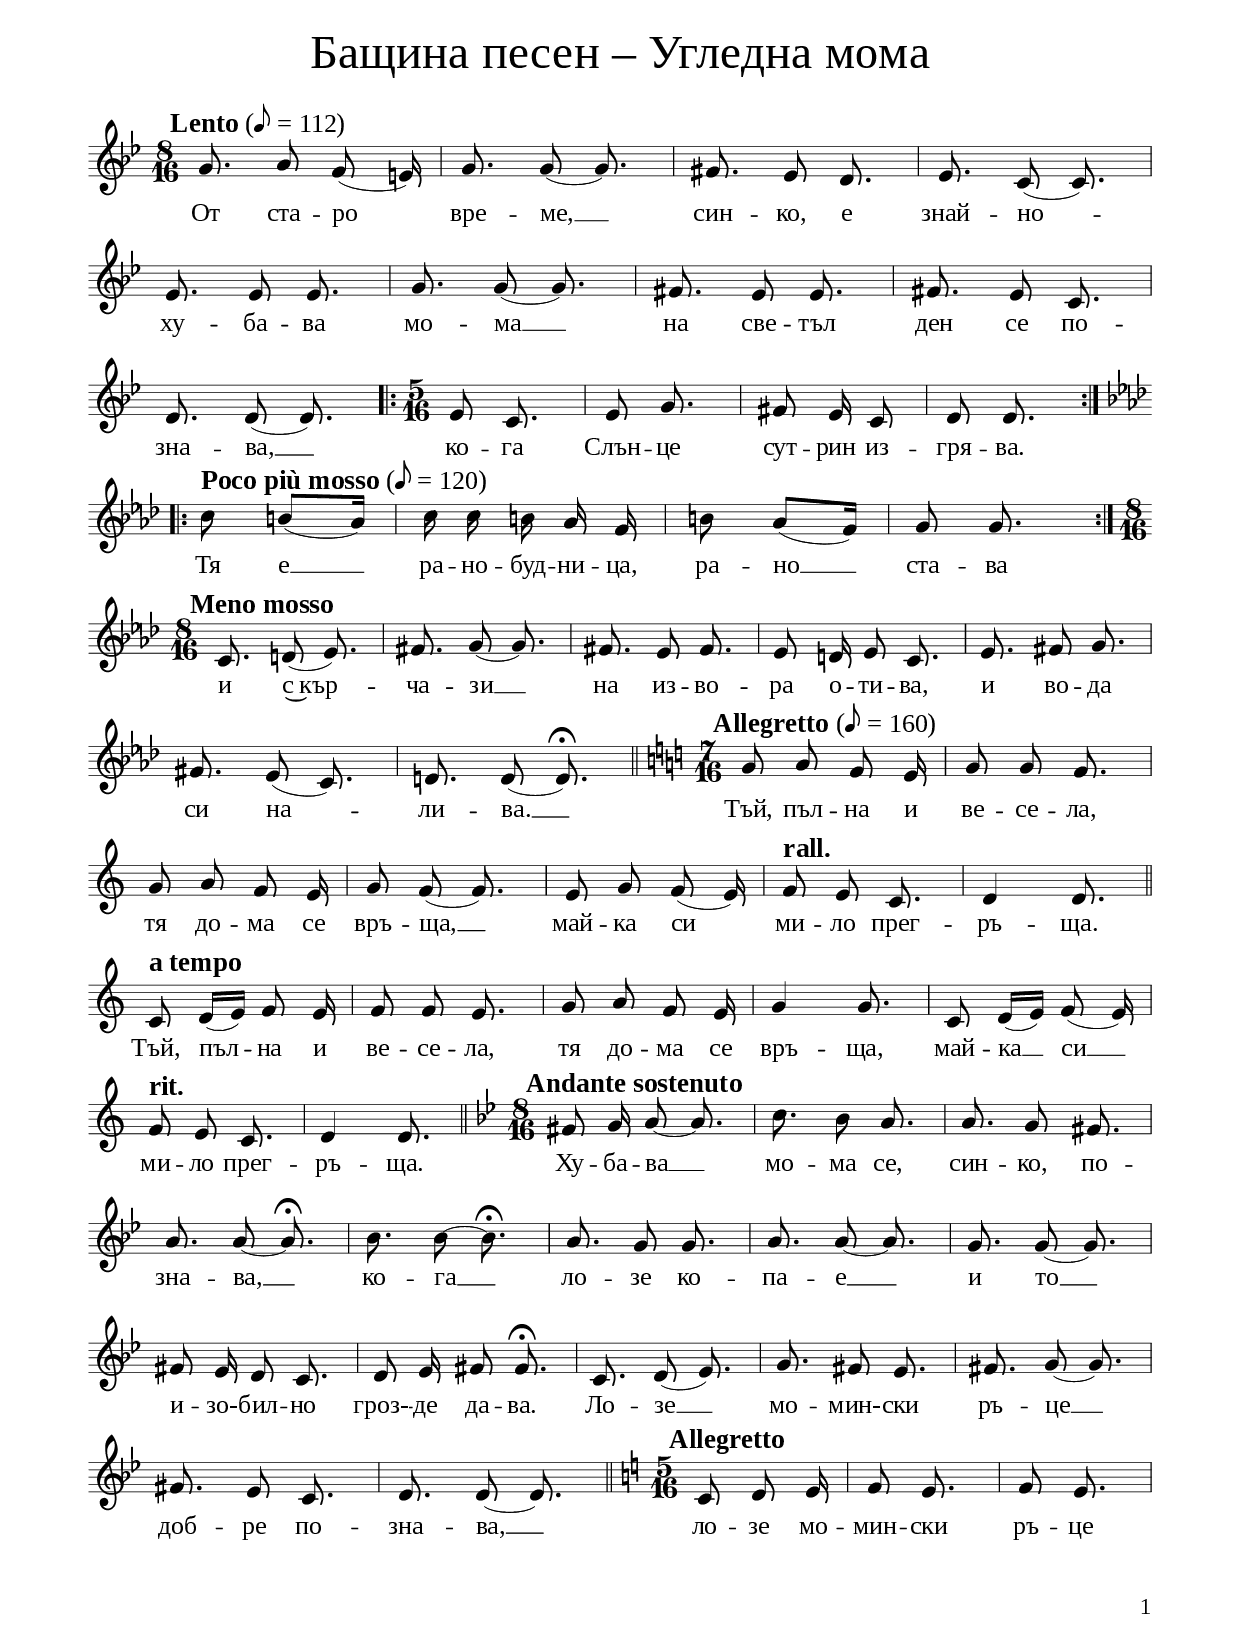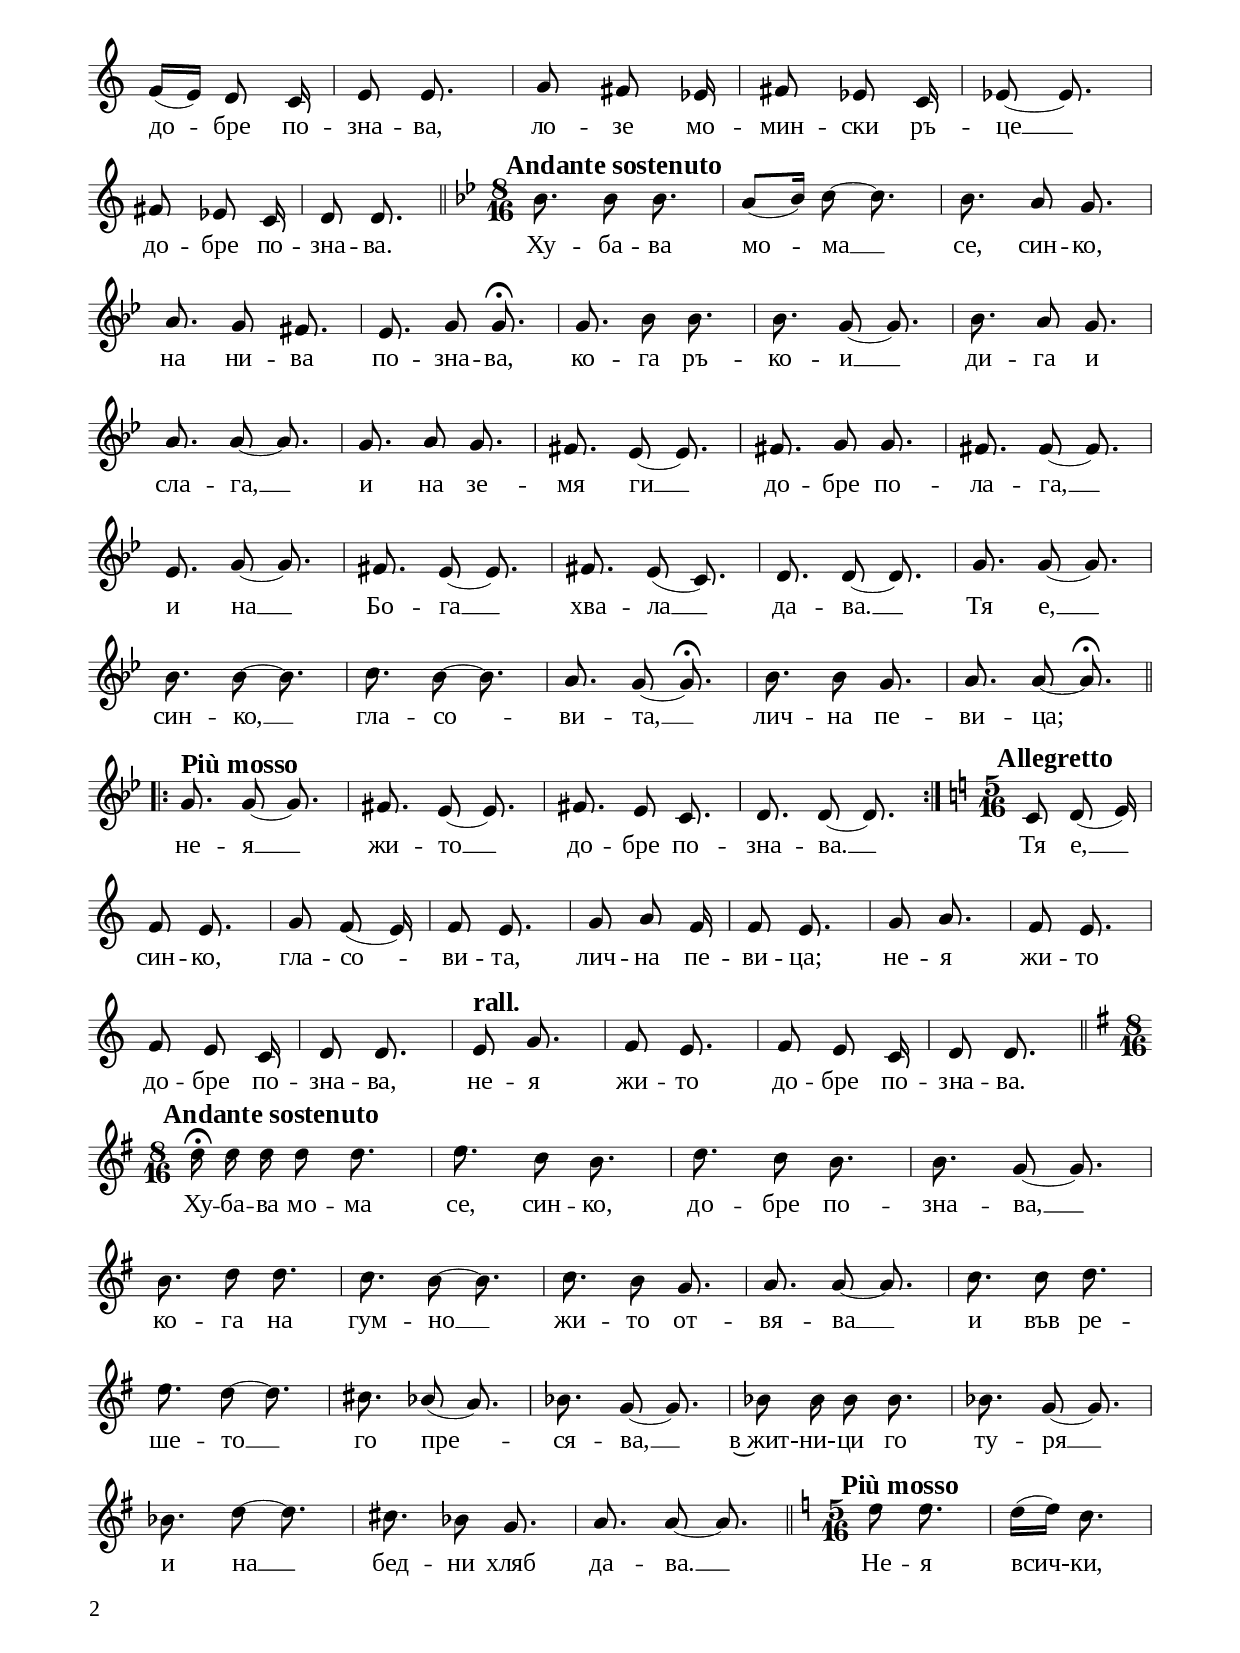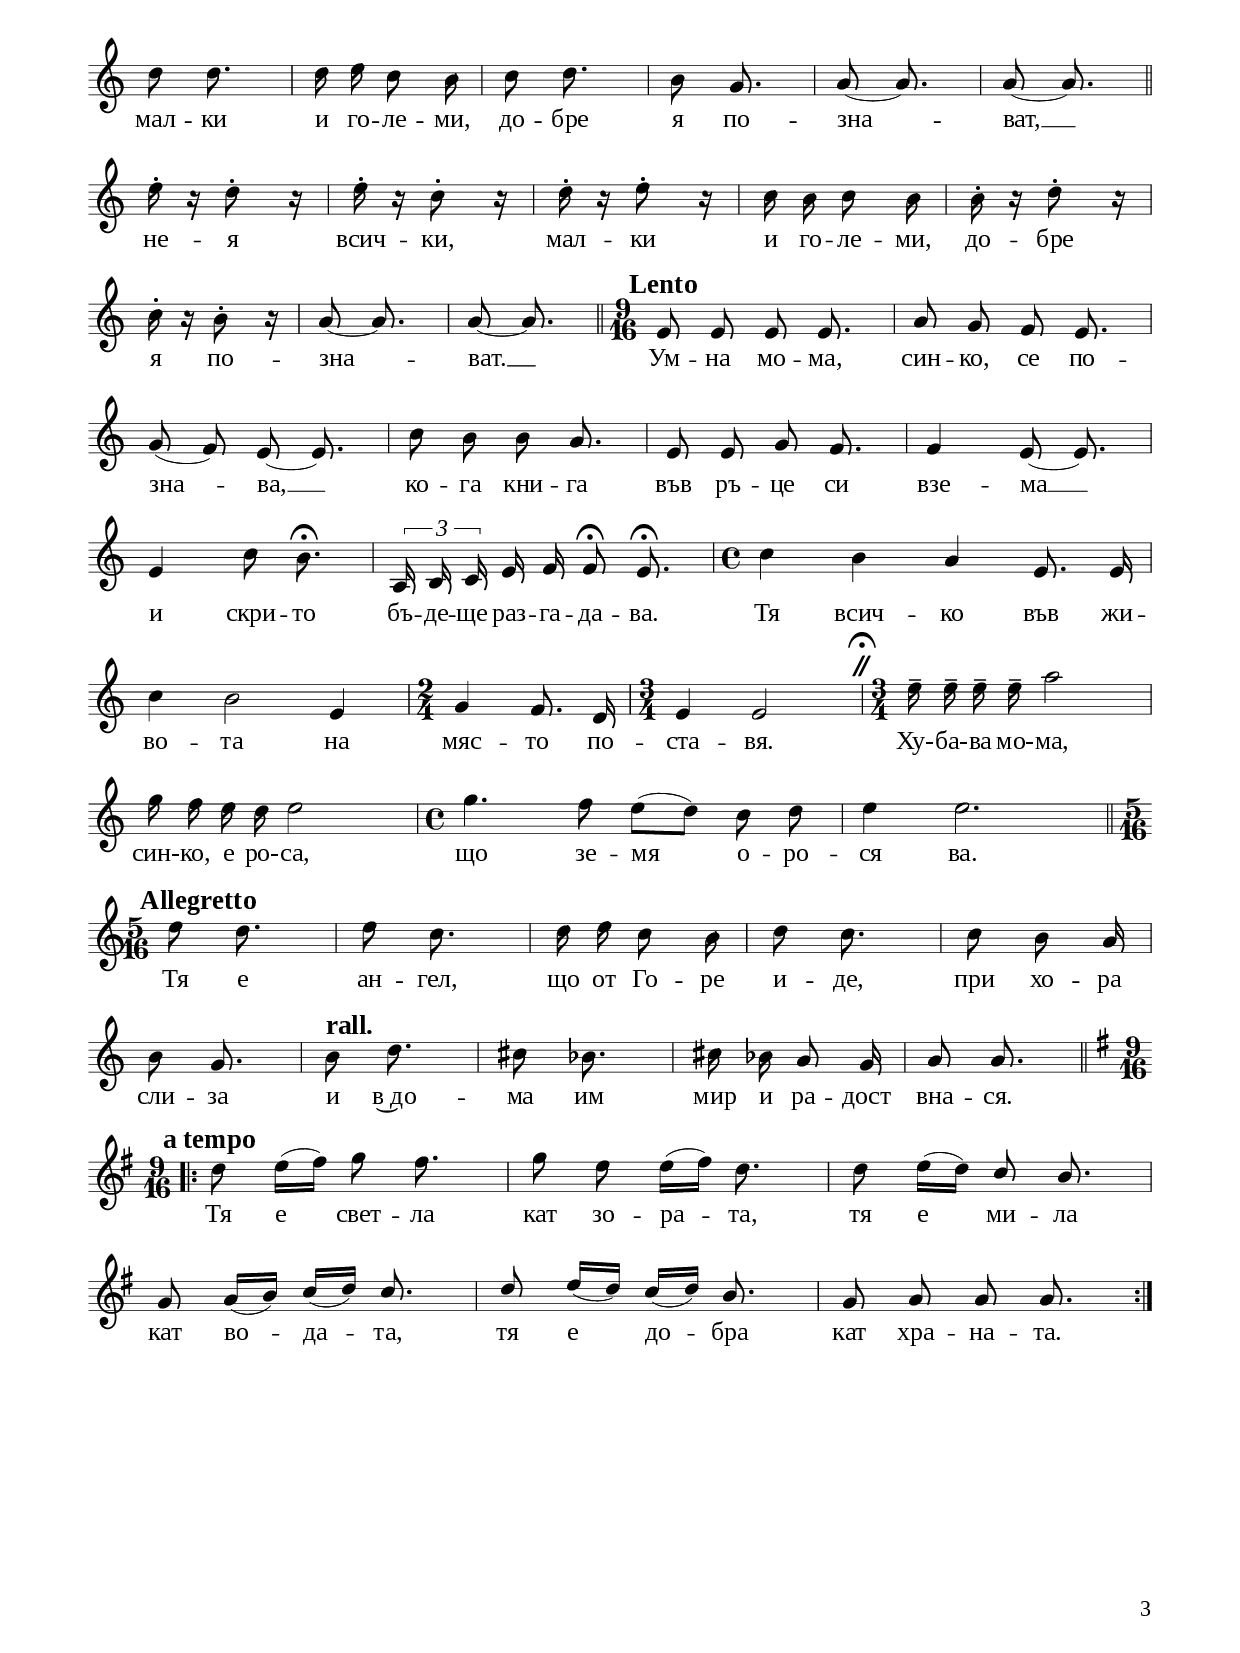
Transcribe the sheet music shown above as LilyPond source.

\version "2.24.3"

% include paper part and global functions
\include "include/globals.ily"
\bookpart {
  \label #'ref138
  \tocItem \markup "Бащина песен – Угледна мома"
  \paper {
    print-all-headers = ##t
    print-page-number = ##t
    print-first-page-number = ##t

    % put page numbers on the bottom
    oddHeaderMarkup = \markup ""
    evenHeaderMarkup = \markup ""
    oddFooterMarkup = \markup
    \fill-line {
      ""
      \if \should-print-page-number \fromproperty #'page:page-number-string
    }
    evenFooterMarkup = \markup
    \fill-line {
      \if \should-print-page-number \fromproperty #'page:page-number-string
      ""
    }

    left-margin = 1.5\cm
    right-margin = 1.5\cm
    top-margin = 1.6\cm
    bottom-margin = 1.2\cm
    ragged-bottom = ##t % do not spread the staves to fill the whole vertical space

    % change distance between staves
    system-system-spacing =
    #'((basic-distance . 11.5)
       (minimum-distance . 6)
       (padding . 1)
       (stretchability . 12))
  }
  \score {
    \layout {
      indent = 0.0\cm % remove first line indentation
      ragged-last = ##f % do spread last line to fill the whole space
      \override Staff.BarLine.thick-thickness = #4 %make the end and repeat bars thiner
      \override Score.VoltaBracket.font-size = #-1.7 % make the repeat number fontsize smaller
      

      \context {
        \Score
        \omit BarNumber %remove bar numbers
        \override KeySignature.X-offset = #-1.2 % decrease keysigniture offset
        \override TimeSignature.X-offset = #-1.8 % decrease time signiture offset
        \override MetronomeMark.font-size = #1.5 % increase the tempo fontsize
        \override TupletNumber.font-size = #0.4 % increase the triol number

      } % context

      \context {
        % change staff size
        \Staff
        fontSize = #+0 % affects notes size only
        \override StaffSymbol.staff-space = #(magstep -3)
        \override StaffSymbol.thickness = #0.5
        \override BarLine.hair-thickness = #1
        %\override StaffSymbol.ledger-line-thickness = #'(0 . 0)
      }

      \context {
        % adjust space between staff and lyrics and between the two lyric lines
        \Lyrics
        \override VerticalAxisGroup.nonstaff-relatedstaff-spacing = #'((padding . 1))
        \override VerticalAxisGroup.nonstaff-nonstaff-spacing = #'((minimum-distance . 2))
        includeGraceNotes = ##t
      }
    } % layout

    \new Voice  \relative c' {
      \clef treble
      \key g \minor
      \time 8/16
      \tempoFunc "Lento" 8 "112"
      \autoBeamOff
      g'8. a8 f(e16) |
      g8. g8(g8.) |
      fis8. ees8 d8. |
      ees8. c8(c8.) | \break

      ees8. ees8 ees8. |
      g8. g8(g8.)  |
      fis8. ees8 ees8.  |
      fis8. ees8 c8.  | \break

      d8. d8(d8.)  |
      \bar ".|:" \time 5/16 ees8 c8.  |
      ees8 g8. |
      fis8 ees16 c8  |
      d8 d8. | \bar ":|.:" \break

      \tempoFunc "Poco più mosso" 8 "120"
      \key f \minor
      c'8 b8[(aes16)] |  |
      c16 c b aes f |  |
      b8 aes([f16])  |
      g8 g8. | \bar ":|."

      \time 8/16 \break
      \tempo "Meno mosso" c,8. d8(ees8.) |
      fis8. g8 (g8.) |
      fis8. ees8 fis8. |
      ees8 d16 ees8 c8. |
      ees8. fis8 g8. | \break

      fis8.ees8(c8.) |
      d8. d8(d8.\fermata) | \bar "||"
      \time 7/16
      \key c \major
      \tempoFunc "Allegretto" 8 "160"
      g8 a f e16 |
      g8 g f8. | \break

      g8 a f e16 |
      g8 f(f8.) |
      e8 g f(e16) |
      \tempo "rall." f8 e c8. |
      d4 d8. | \bar "||" \break

      \tempo "a tempo"
      c8 d16[(e)] f8 e16 |
      f8 f e8. |
      g8 a f e16 |
      g4 g8. |
      c,8 d16[(e)] f8(e16) | \break

      \tempo "rit."
      f8 e c8. |
      d4 d8. | \bar "||"
      \key g \minor
      \time 8/16
      \tempo "Andante sostenuto"
      fis8 g16 a8~ a8. |
      c8. bes8 a8. |
      a8. g8 fis8. | \break

      a8. a8~ a8.\fermata |
      bes8. bes8~ bes8.\fermata |
      a8. g8 g8. |
      a8. a8~ a8. |
      g8. g8~ g8. | \break

      fis8 ees16 d8 c8. |
      d8 ees16 fis8 fis8.\fermata |
      c8. d8(ees8.) |
      g8. fis8 ees8. |
      fis8. g8~ g8. | \break

      fis8. ees8 c8. |
      d8. d8~ d8. | \bar "||"
      \key c \major
      \time 5/16
      \tempo "Allegretto"
      c8 d e 16 |
      f8 e8. |
      f8 e8. | \break

      f16[(e)] d8 c16 |
      e8 e8.|
      g8 fis ees16 |
      fis8 ees8 c16 |
      ees8~ ees8. | \break

      fis8 ees8 c16 |
      d8 d8. | \bar "||"
      \key g \minor
      \time 8/16
      \tempo "Andante sostenuto"
      bes'8. bes8 bes8. |
      a8[(bes16)] c8~ c8. |
      bes8. a8 g8. | \break
      a8. g8 fis8. |
      ees8. g8 g8.\fermata |
      g8. bes8 bes8. |
      bes8. g8~ g8. |
      bes8. a8 g8. | \break

      a8. a8~ a8. |
      g8. a8 g8. |
      fis8. ees8~ ees8. |
      fis8. g8 g8. |
      fis8. fis8~ fis8. | \break

      ees8. g8~ g8. |
      fis8. ees8~ ees8. |
      fis8. ees8(c8.) |
      d8. d8~ d8. |
      g8. g8~ g8. | \break

      bes8. bes8~ bes8. |
      c8. bes8~ bes8. |
      a8. g8~ g8.\fermata |
      bes8. bes8 g8. |
      a8. a8~ a8.\fermata | \break

      \bar ".|:-||"  \tempo "Più mosso"
      g8. g8~ g8. |
      fis8. ees8~ ees8. |
      fis8. ees8 c8. |
      d8. d8~ d8. | \bar ":|."

      \key c \major
      \time 5/16
      \tempo "Allegretto"
      c8 d(e16) | \break

      f8 e8. |
      g8 f8(e16) |
      f8 e8. |
      g8 a f16 |
      f8 e8. |
      g8 a8. |
      f8 e8. | \break

      f8 e c16 |
      d8 d8. |
      \tempo "rall."
      e8 g8. |
      f8 e8. |
      f8 e c16 |
      d8 d8. | \bar "||"
      \time 8/16
      \key g \major
      \break

      \tempo "Andante sostenuto"
      d'16\fermata d d d8 d8. |
      e8. c8 b8. |
      d8. c8 b8. |
      b8. g8~ g8. \break

      b8. d8 d8. |
      c8. b8~ b8. |
      c8. b8 g8. |
      a8. a8~ a8. |
      c8. c8 d8. | \break

      e8. d8~ d8. |
      cis8. \stemUp bes8(a8.) \stemNeutral |
      bes8. g8~ g8. |
      bes8 bes16 bes8 bes8. |
      bes8. g8~ g8. | \break
      bes8. d8~ d8. |
      cis8. bes8 g8. |
      a8. a8~ a8. |  \bar "||"
      \key c \major
      \time 5/16
      \tempo "Più mosso" e'8 e8. |
      d16[(e)] c8. | \break
      d8 d8. |
      d16 e c8  b16 |
      c8 d8. |
      b8 g8. |
      a8~ a8. |
      a8~ a8. | \bar "||" \break

      e'16\staccato r16 d8\staccato r16 |
      e16\staccato r16 c8\staccato r16 |
      d16\staccato r16 e8\staccato r16 |
      c16 b c8 b16 |
      b16\staccato r16 d8\staccato r16 | \break

      c16\staccato r16 b8\staccato r16 |
      a8~ a8. |
      a8~ a8. |  \bar "||"
      \key a \minor
      \time 9/16
      \tempo "Lento" e8 e e e8. |
      a8 g f e8. | \break

      g8(f) e8~ e8. |
      c'8 b b a8. |
      e8 e g f8. |
      f4 e8~ e8. | \break

      e4 c'8 b8.\fermata |
      \tuplet 3/2 { a,16 b c } e f f8\fermata e8.\fermata |
      \time 4/4 c'4 b a e8. e16  \break |

      c'4 b2 e,4 |
      \time 2/4 g4 f8. d16 |
      \time 3/4 e4   e2 \mark\markup{ \column { \hspace #0 \center-align \normalsize \musicglyph #"scripts.ufermata"  \center-align \normalsize \musicglyph #"scripts.caesura.straight" }}
      |
      \bar "|"
      \time 3/4  | % 149

      e'16 --e16 --e16 --
      e16 --a2   \break | % 151
      g16 f16 e16 d16
      e2 | % 152

      \time 4/4  | % 152
      g4.f8 e8 ( [d8 ] )
      c8 d8  | % 153
      e4 e2. \bar "||" \break
      \tempo "Allegretto"
      \time 5/16  | % 154
      e8 d8. | % 155
      e8 c8. | % 156
      d16 e16  c8 b16 |% 158
      d8 c8. | c8 b8 a16 | \break
      b8  g8. |
      \tempo"rall."b8 d8. | % 161
      cis8 bes8. | % 162
      cis16 bes16  a8  g16 | % 163
      a8  a8. \bar "||"

      \break \repeat volta 1 {
        | % 164
        \bar ".|:-||"  \key g \major \time 9/16 | % 164
        \tempo"a tempo" d8 e16 ( [
        fis16 ) ] g8 fis8. | % 165
        g8 e8 e16 ( [ \stemDown
        fis16 ) ]d8. | % 166
        d8 e16 ( [d16 ) ] \stemUp
        c8 b8. \break | % 167
        g8 a16 ( [  b16 ) ]c16 (
        [d16 ) ]c8. | % 168
        d8 e16 ( [d16 ) ] \stemUp
        c16 ( [d16 ) ]b8. | % 169
        g8  a8  a8  a8. \bar ":|."
      }


    }

    \addlyrics {
      От ста -- ро вре -- ме, __ син -- ко, е знай -- но --
      ху -- ба -- ва мо -- ма __ на све -- тъл ден се по --
      зна -- ва, __ ко -- га Слън -- це сут -- рин из -- гря -- ва.
      Тя е __ ра -- но -- буд -- ни -- ца, ра -- но __ ста -- ва
      и с~кър -- ча -- зи __ на из -- во -- ра о -- ти -- ва, и во -- да
      си на -- ли -- ва. __ Тъй, пъл -- на и ве -- се -- ла,
      тя до -- ма се връ -- ща, __ май -- ка си ми -- ло прег -- ръ -- ща.
      Тъй, пъл -- на и ве -- се -- ла,  тя до -- ма се връ -- ща, май -- ка __ си __
      ми -- ло прег -- ръ -- ща. Ху -- ба -- ва __ мо -- ма се, син -- ко, по --
      зна -- ва, __ ко -- га __ ло -- зе ко -- па -- е __ и то __
      и -- "зо-" -- бил -- но "гроз-" -- де да -- ва. Ло -- зе __ мо -- "мин-" -- ски ръ -- це __
      доб -- ре по -- зна -- ва, __ ло -- зе мо -- мин -- ски ръ -- це
      до -- бре по -- зна -- ва, ло -- зе мо -- мин -- ски ръ -- це __
      до -- бре по -- зна -- ва. Ху -- ба -- ва мо -- ма __ се, син -- ко,
      на ни -- ва по -- зна -- ва, ко -- га ръ -- ко -- и __ ди -- га и
      сла -- га, __ и на  зе -- мя ги __ до -- бре по -- ла -- га, __
      и на __ Бо -- га __  хва -- ла __ да -- ва. __ Тя е, __
      син -- ко, __ гла -- со -- ви -- та, __  лич -- на пе -- ви -- ца;
      не -- я __ жи -- то __ до -- бре по -- зна -- ва. __ Тя е, __
      син -- ко, гла -- со -- ви -- та, лич -- на пе -- ви -- ца; не -- я жи -- то
      до -- бре по -- зна -- ва, не -- я жи -- то до -- бре по -- зна -- ва.
      Ху -- ба -- ва мо -- ма се, син -- ко, до -- бре по -- зна -- ва, __
      ко -- га на гум -- но __  жи -- то от -- вя -- ва __ и във ре --
      ше -- то __ го пре -- ся -- ва, __ "в~жит-" -- "ни-" -- ци го ту -- ря __
      и на __  бед -- ни хляб да -- ва. __ Не -- я "всич-" -- ки,
      мал -- ки и го -- ле -- ми, до -- бре я по -- зна -- ват, __
      не -- я всич -- ки, мал -- ки и го -- ле -- ми, до -- бре
      я по -- зна -- ват. __ Ум -- на мо -- ма, син -- ко, се по --
      зна -- ва, __ ко -- га кни -- га във ръ -- це си взе -- ма __
      и скри -- то бъ -- де -- ще раз -- га -- да -- ва. Тя всич -- ко във жи --
      во -- та на мяс -- то по -- ста -- вя. "Ху-" -- "ба-" -- ва "мо-" -- ма,
      "син-" -- ко, е "ро-" -- са, що зе -- мя о -- ро -- ся ва.
      Тя е ан -- гел, що от Го -- ре и -- де, при хо -- ра
      сли -- за  и в~до -- ма им мир и ра -- дост вна -- ся.
      Тя е свет -- ла кат зо -- ра -- та, тя е ми -- ла
      кат во -- да -- та, тя е до -- бра кат хра -- на -- та.
    }

    \header {
      title = \titleFunc #'ref_desc_5 "Бащина песен – Угледна мома" "Baština pesen – Ugledna moma"
    }

    \midi{}

  } % score

} % bookpart
